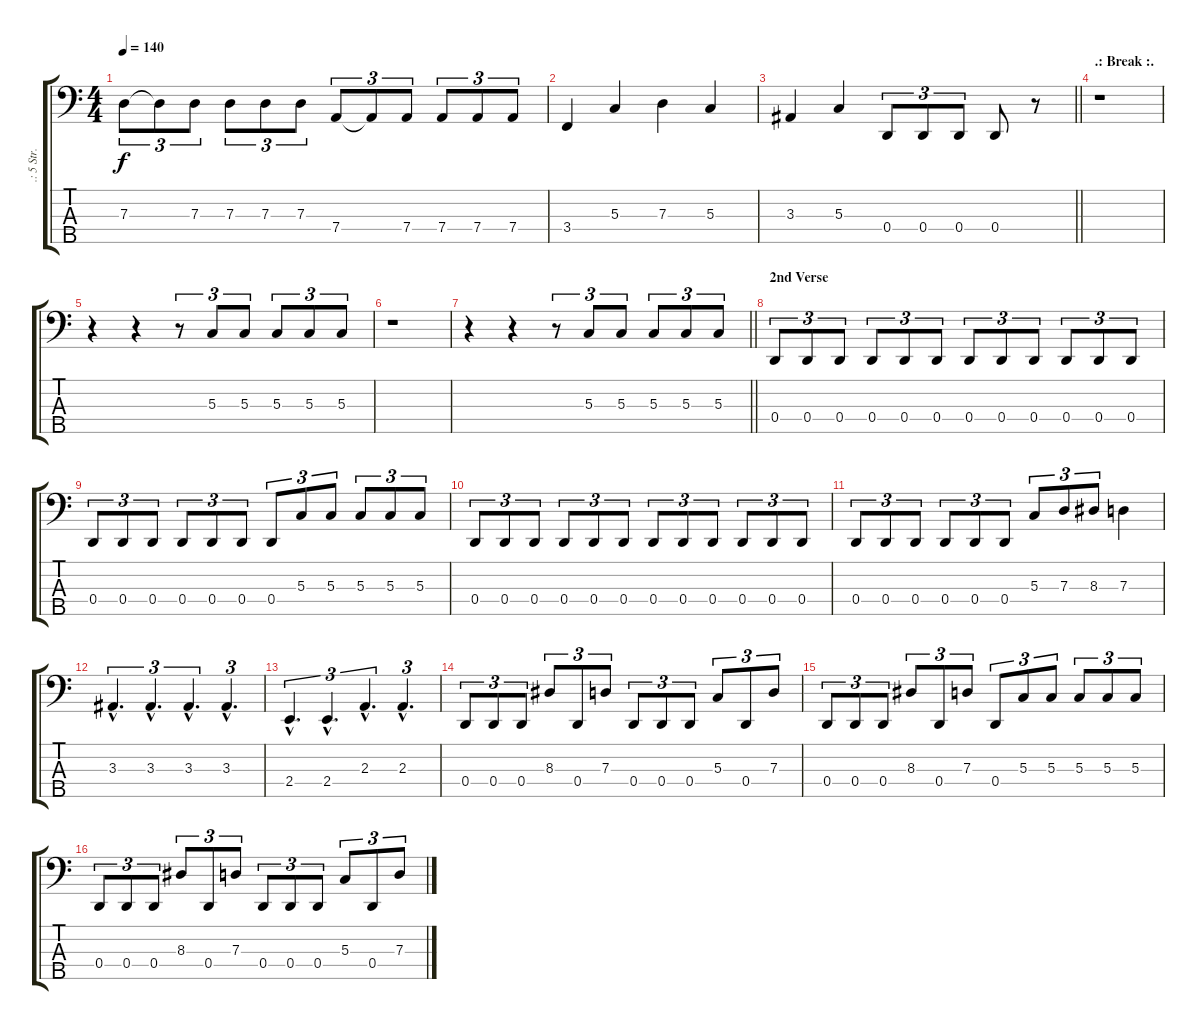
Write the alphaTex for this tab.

\track (".: 5 Str. Bass :." ".: 5 Str. ") {instrument electricbasspick}
\staff {score tabs}
\tuning (F2 C2 G1 D1 A0) {hide}
\ts (4 4)
\tempo 140
\clef f4
\ks c
7.3.8{tu (3 2) dy f} 7.3{t}.8{tu (3 2)} 7.3.8{tu (3 2)} 7.3.8{tu (3 2)} 7.3.8{tu (3 2)} 7.3.8{tu (3 2)} 7.4.8{tu (3 2)} 7.4{t}.8{tu (3 2)} 7.4.8{tu (3 2)} 7.4.8{tu (3 2)} 7.4.8{tu (3 2)} 7.4.8{tu (3 2)} |
3.4.4 5.3.4 7.3.4 5.3.4 |
\barLineRight lightlight
3.3.4 5.3.4 0.4.8{tu (3 2)} 0.4.8{tu (3 2)} 0.4.8{tu (3 2)} 0.4.8 r.8 |
\section ("" ".: Break :.")
r.1 |
r.4 r.4 r.8{tu (3 2)} 5.3.8{tu (3 2)} 5.3.8{tu (3 2)} 5.3.8{tu (3 2)} 5.3.8{tu (3 2)} 5.3.8{tu (3 2)} |
r.1 |
\barLineRight lightlight
r.4 r.4 r.8{tu (3 2)} 5.3.8{tu (3 2)} 5.3.8{tu (3 2)} 5.3.8{tu (3 2)} 5.3.8{tu (3 2)} 5.3.8{tu (3 2)} |
\section ("" "2nd Verse")
0.4.8{tu (3 2)} 0.4.8{tu (3 2)} 0.4.8{tu (3 2)} 0.4.8{tu (3 2)} 0.4.8{tu (3 2)} 0.4.8{tu (3 2)} 0.4.8{tu (3 2)} 0.4.8{tu (3 2)} 0.4.8{tu (3 2)} 0.4.8{tu (3 2)} 0.4.8{tu (3 2)} 0.4.8{tu (3 2)} |
0.4.8{tu (3 2)} 0.4.8{tu (3 2)} 0.4.8{tu (3 2)} 0.4.8{tu (3 2)} 0.4.8{tu (3 2)} 0.4.8{tu (3 2)} 0.4.8{tu (3 2)} 5.3.8{tu (3 2)} 5.3.8{tu (3 2)} 5.3.8{tu (3 2)} 5.3.8{tu (3 2)} 5.3.8{tu (3 2)} |
0.4.8{tu (3 2)} 0.4.8{tu (3 2)} 0.4.8{tu (3 2)} 0.4.8{tu (3 2)} 0.4.8{tu (3 2)} 0.4.8{tu (3 2)} 0.4.8{tu (3 2)} 0.4.8{tu (3 2)} 0.4.8{tu (3 2)} 0.4.8{tu (3 2)} 0.4.8{tu (3 2)} 0.4.8{tu (3 2)} |
0.4.8{tu (3 2)} 0.4.8{tu (3 2)} 0.4.8{tu (3 2)} 0.4.8{tu (3 2)} 0.4.8{tu (3 2)} 0.4.8{tu (3 2)} 5.3.8{tu (3 2)} 7.3.8{tu (3 2)} 8.3.8{tu (3 2)} 7.3.4 |
3.3{hac}.4{d tu (3 2)} 3.3{hac}.4{d tu (3 2)} 3.3{hac}.4{d tu (3 2)} 3.3{hac}.4{d tu (3 2)} |
2.4{hac}.4{d tu (3 2)} 2.4{hac}.4{d tu (3 2)} 2.3{hac}.4{d tu (3 2)} 2.3{hac}.4{d tu (3 2)} |
0.4.8{tu (3 2)} 0.4.8{tu (3 2)} 0.4.8{tu (3 2)} 8.3.8{tu (3 2)} 0.4.8{tu (3 2)} 7.3.8{tu (3 2)} 0.4.8{tu (3 2)} 0.4.8{tu (3 2)} 0.4.8{tu (3 2)} 5.3.8{tu (3 2)} 0.4.8{tu (3 2)} 7.3.8{tu (3 2)} |
0.4.8{tu (3 2)} 0.4.8{tu (3 2)} 0.4.8{tu (3 2)} 8.3.8{tu (3 2)} 0.4.8{tu (3 2)} 7.3.8{tu (3 2)} 0.4.8{tu (3 2)} 5.3.8{tu (3 2)} 5.3.8{tu (3 2)} 5.3.8{tu (3 2)} 5.3.8{tu (3 2)} 5.3.8{tu (3 2)} |
0.4.8{tu (3 2)} 0.4.8{tu (3 2)} 0.4.8{tu (3 2)} 8.3.8{tu (3 2)} 0.4.8{tu (3 2)} 7.3.8{tu (3 2)} 0.4.8{tu (3 2)} 0.4.8{tu (3 2)} 0.4.8{tu (3 2)} 5.3.8{tu (3 2)} 0.4.8{tu (3 2)} 7.3.8{tu (3 2)}
